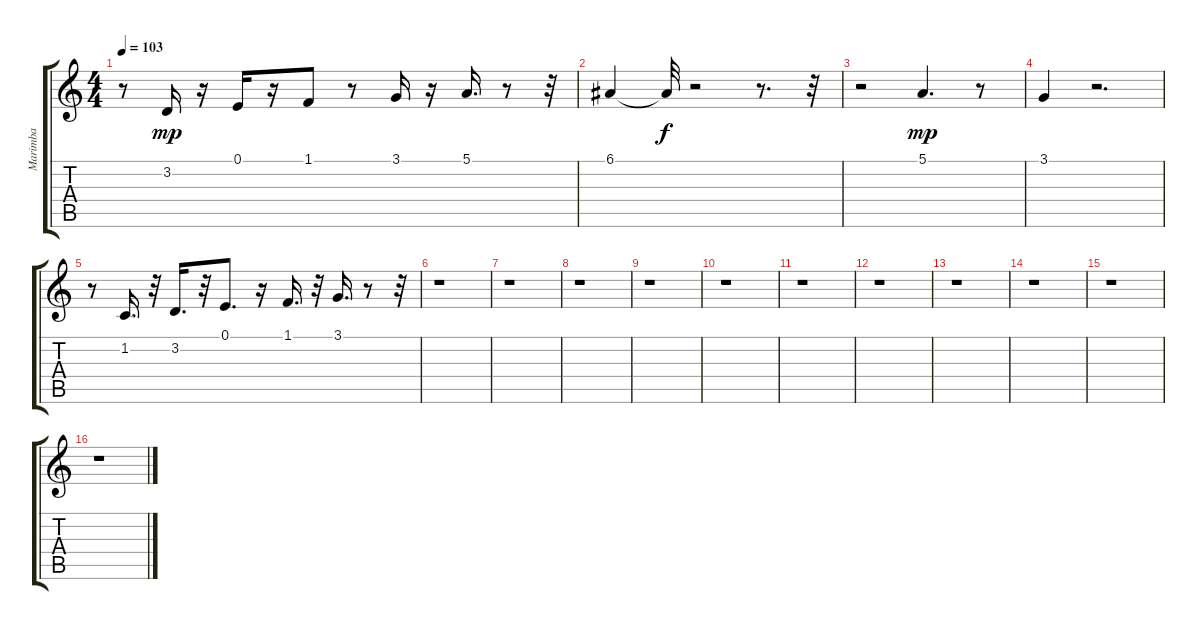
\track ("Marimba" "Marimba") {instrument marimba}
\staff {score tabs}
\tuning (E4 B3 G3 D3 A2 E2) {hide}
\ts (4 4)
\tempo 103
\clef g2
\ks c
r.8{dy mp} 3.2.16 r.16 0.1.16 r.16 1.1.8 r.8 3.1.16 r.16 5.1.16{d} r.8 r.32 |
6.1.4 6.1{t}.32{dy f} r.2 r.8{d} r.32 |
r.2 5.1.4{d dy mp} r.8 |
3.1.4 r.2{d} |
r.8 1.2.16{d} r.32 3.2.16{d} r.32 0.1.8{d} r.16 1.1.16{d} r.32 3.1.16{d} r.8 r.32 |
r.1 |
r.1 |
r.1 |
r.1 |
r.1 |
r.1 |
r.1 |
r.1 |
r.1 |
r.1 |
r.1
